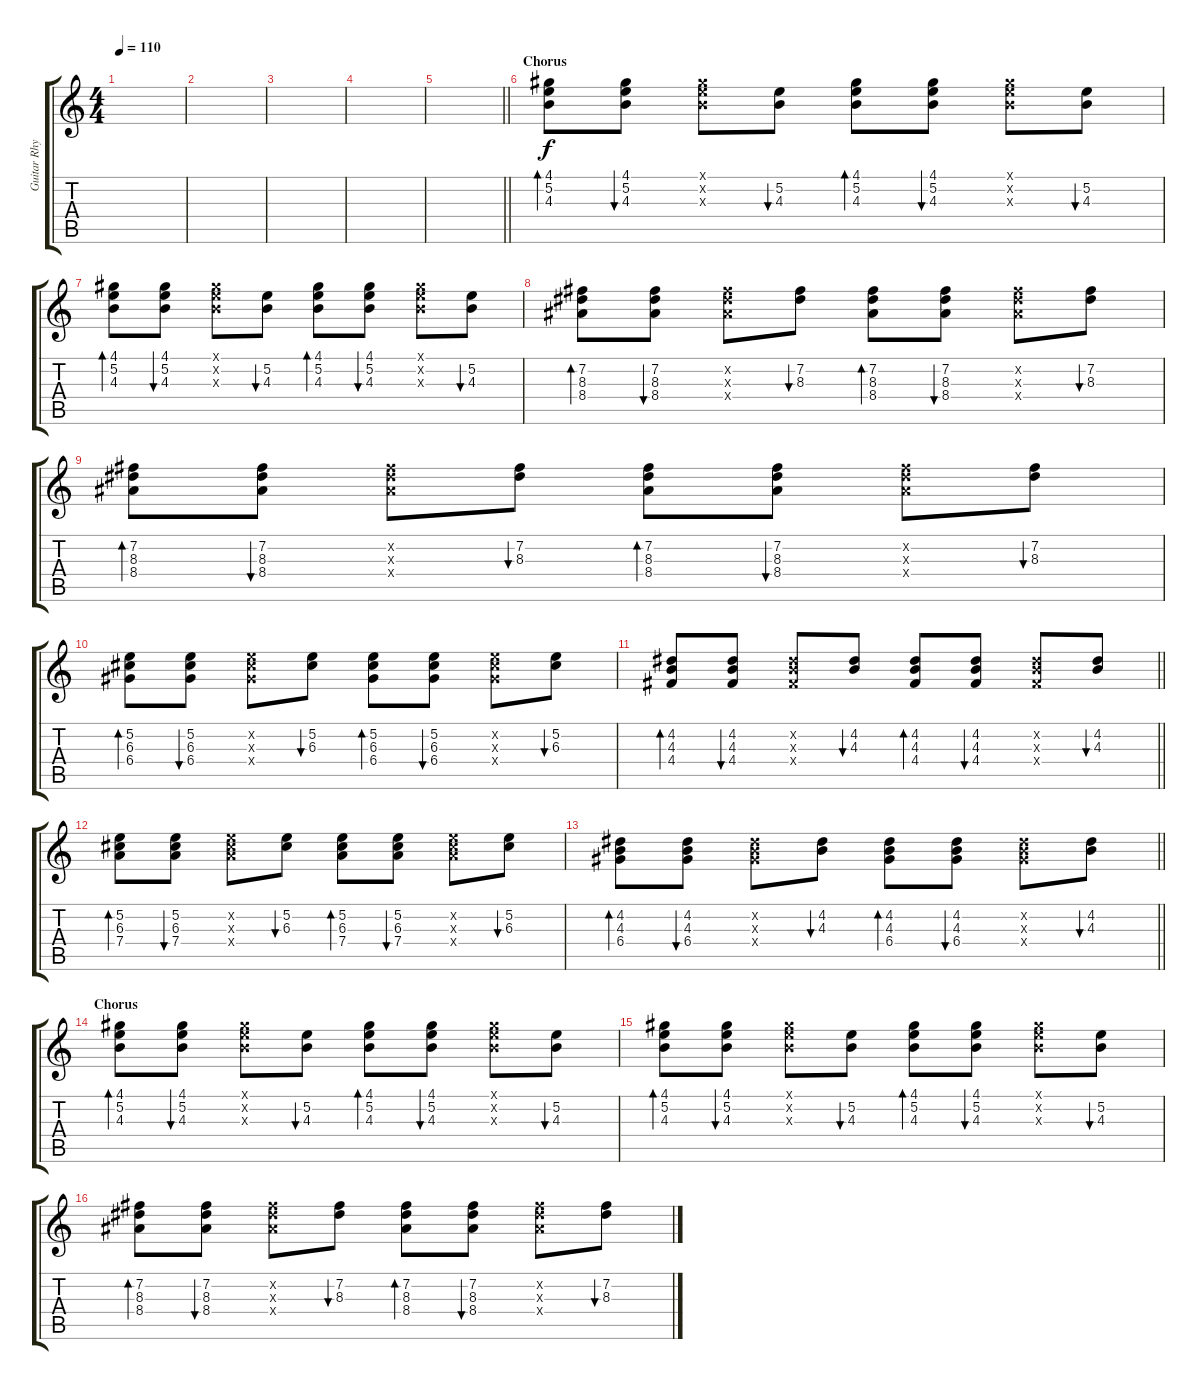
\track ("Guitar Rhytem" "Guitar Rhy") {instrument acousticguitarsteel}
\staff {score tabs}
\tuning (E4 B3 G3 D3 A2 E2) {hide}
\ts (4 4)
\tempo 110
\clef g2
\ks c
|
|
|
|
\barLineRight lightlight
|
\section ("" "Chorus")
(4.1 5.2 4.3).8{bd 60} (4.1 5.2 4.3).8{bu 60} (4.1{x} 5.2{x} 4.3{x}).8 (5.2 4.3).8{bu 60} (4.1 5.2 4.3).8{bd 60} (4.1 5.2 4.3).8{bu 60} (4.1{x} 5.2{x} 4.3{x}).8 (5.2 4.3).8{bu 60} |
(4.1 5.2 4.3).8{bd 60} (4.1 5.2 4.3).8{bu 60} (4.1{x} 5.2{x} 4.3{x}).8 (5.2 4.3).8{bu 60} (4.1 5.2 4.3).8{bd 60} (4.1 5.2 4.3).8{bu 60} (4.1{x} 5.2{x} 4.3{x}).8 (5.2 4.3).8{bu 60} |
(7.2 8.3 8.4).8{bd 60} (7.2 8.3 8.4).8{bu 60} (7.2{x} 8.3{x} 8.4{x}).8 (7.2 8.3).8{bu 60} (7.2 8.3 8.4).8{bd 60} (7.2 8.3 8.4).8{bu 60} (7.2{x} 8.3{x} 8.4{x}).8 (7.2 8.3).8{bu 60} |
(7.2 8.3 8.4).8{bd 60} (7.2 8.3 8.4).8{bu 60} (7.2{x} 8.3{x} 8.4{x}).8 (7.2 8.3).8{bu 60} (7.2 8.3 8.4).8{bd 60} (7.2 8.3 8.4).8{bu 60} (7.2{x} 8.3{x} 8.4{x}).8 (7.2 8.3).8{bu 60} |
(5.2 6.3 6.4).8{bd 60} (5.2 6.3 6.4).8{bu 60} (5.2{x} 6.3{x} 6.4{x}).8 (5.2 6.3).8{bu 60} (5.2 6.3 6.4).8{bd 60} (5.2 6.3 6.4).8{bu 60} (5.2{x} 6.3{x} 6.4{x}).8 (5.2 6.3).8{bu 60} |
\barLineRight lightlight
(4.2 4.3 4.4).8{bd 60} (4.2 4.3 4.4).8{bu 60} (4.2{x} 4.3{x} 4.4{x}).8 (4.2 4.3).8{bu 60} (4.2 4.3 4.4).8{bd 60} (4.2 4.3 4.4).8{bu 60} (4.2{x} 4.3{x} 4.4{x}).8 (4.2 4.3).8{bu 60} |
(5.2 6.3 7.4).8{bd 60} (5.2 6.3 7.4).8{bu 60} (5.2{x} 6.3{x} 7.4{x}).8 (5.2 6.3).8{bu 60} (5.2 6.3 7.4).8{bd 60} (5.2 6.3 7.4).8{bu 60} (5.2{x} 6.3{x} 7.4{x}).8 (5.2 6.3).8{bu 60} |
\barLineRight lightlight
(4.2 4.3 6.4).8{bd 60} (4.2 4.3 6.4).8{bu 60} (4.2{x} 4.3{x} 6.4{x}).8 (4.2 4.3).8{bu 60} (4.2 4.3 6.4).8{bd 60} (4.2 4.3 6.4).8{bu 60} (4.2{x} 4.3{x} 6.4{x}).8 (4.2 4.3).8{bu 60} |
\section ("" "Chorus")
(4.1 5.2 4.3).8{bd 60} (4.1 5.2 4.3).8{bu 60} (4.1{x} 5.2{x} 4.3{x}).8 (5.2 4.3).8{bu 60} (4.1 5.2 4.3).8{bd 60} (4.1 5.2 4.3).8{bu 60} (4.1{x} 5.2{x} 4.3{x}).8 (5.2 4.3).8{bu 60} |
(4.1 5.2 4.3).8{bd 60} (4.1 5.2 4.3).8{bu 60} (4.1{x} 5.2{x} 4.3{x}).8 (5.2 4.3).8{bu 60} (4.1 5.2 4.3).8{bd 60} (4.1 5.2 4.3).8{bu 60} (4.1{x} 5.2{x} 4.3{x}).8 (5.2 4.3).8{bu 60} |
(7.2 8.3 8.4).8{bd 60} (7.2 8.3 8.4).8{bu 60} (7.2{x} 8.3{x} 8.4{x}).8 (7.2 8.3).8{bu 60} (7.2 8.3 8.4).8{bd 60} (7.2 8.3 8.4).8{bu 60} (7.2{x} 8.3{x} 8.4{x}).8 (7.2 8.3).8{bu 60}
